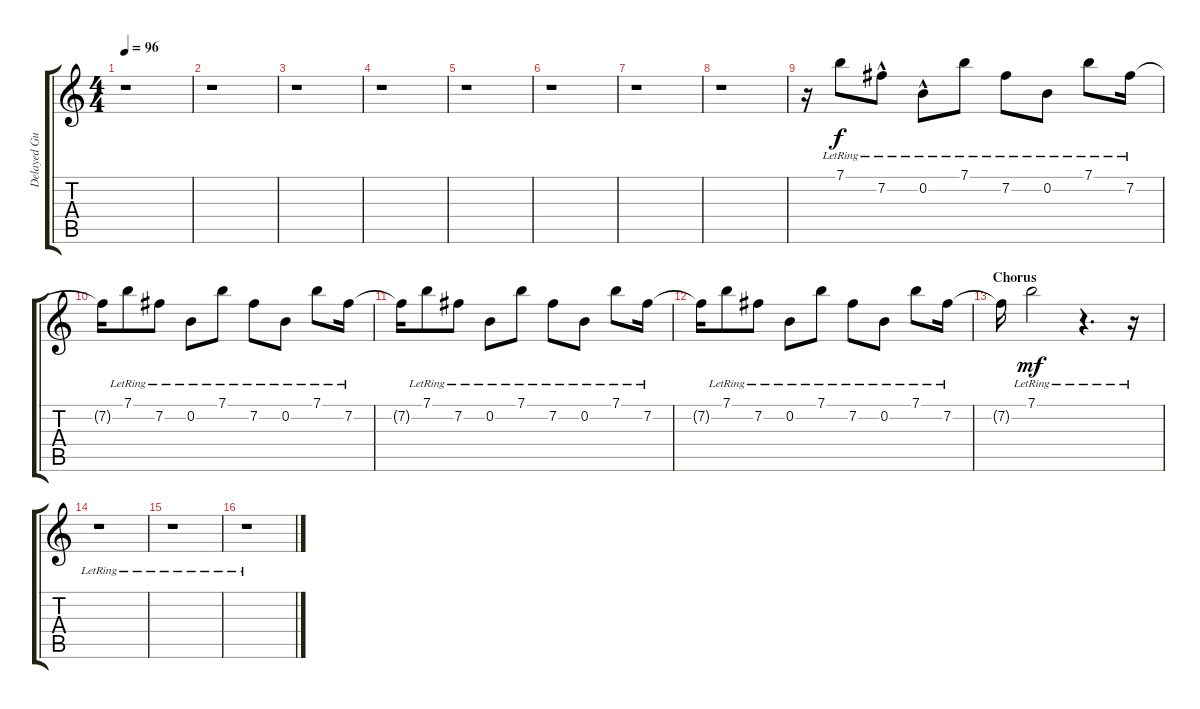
\track ("Delayed Guitar" "Delayed Gu") {instrument electricguitarclean}
\staff {score tabs}
\tuning (E4 B3 G3 D3 A2 E2) {hide}
\ts (4 4)
\tempo 96
\clef g2
\ks c
r.1{dy f} |
r.1 |
r.1 |
r.1 |
r.1 |
r.1 |
r.1 |
r.1 |
r.16 7.1{lr}.8 7.2{hac lr}.8 0.2{hac lr}.8 7.1{lr}.8 7.2{lr}.8 0.2{lr}.8 7.1{lr}.8 7.2{lr}.16 |
7.2{t}.16 7.1{lr}.8 7.2{lr}.8 0.2{lr}.8 7.1{lr}.8 7.2{lr}.8 0.2{lr}.8 7.1{lr}.8 7.2{lr}.16 |
7.2{t}.16 7.1{lr}.8 7.2{lr}.8 0.2{lr}.8 7.1{lr}.8 7.2{lr}.8 0.2{lr}.8 7.1{lr}.8 7.2{lr}.16 |
7.2{t}.16 7.1{lr}.8 7.2{lr}.8 0.2{lr}.8 7.1{lr}.8 7.2{lr}.8 0.2{lr}.8 7.1{lr}.8 7.2{lr}.16 |
\section ("" "Chorus")
7.2{t}.16 7.1{lr}.2{dy mf} r.4{d} r.16 |
r.1 |
r.1 |
r.1
